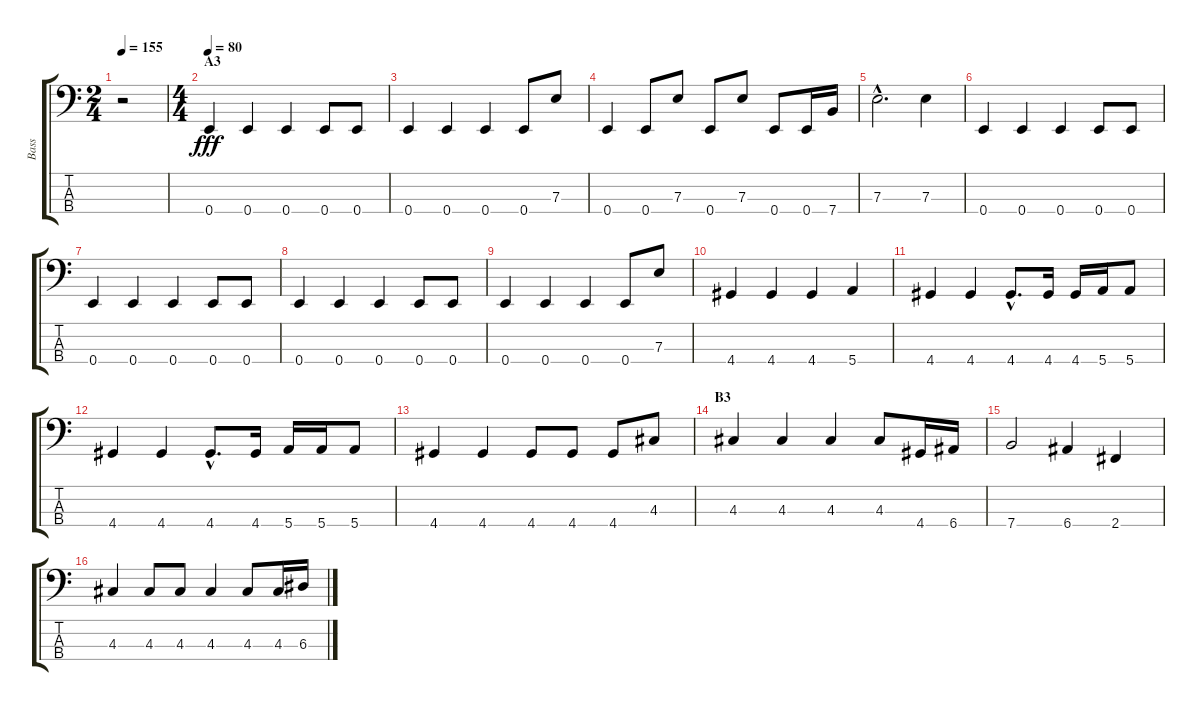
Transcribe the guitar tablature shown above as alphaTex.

\track ("Bass" "Bass") {instrument electricbassfinger}
\staff {score tabs}
\tuning (G2 D2 A1 E1) {hide}
\ts (2 4)
\tempo 155
\clef f4
\ks c
r.2{dy f} |
\ts (4 4)
\section ("" "A3")
\tempo 80
0.4.4{dy fff volume 13} 0.4.4 0.4.4 0.4.8 0.4.8 |
0.4.4 0.4.4 0.4.4 0.4.8 7.3.8 |
0.4.4 0.4.8 7.3.8 0.4.8 7.3.8 0.4.8 0.4.16 7.4.16 |
7.3{hac}.2{d} 7.3.4 |
0.4.4 0.4.4 0.4.4 0.4.8 0.4.8 |
0.4.4 0.4.4 0.4.4 0.4.8 0.4.8 |
0.4.4 0.4.4 0.4.4 0.4.8 0.4.8 |
0.4.4 0.4.4 0.4.4 0.4.8 7.3.8 |
4.4.4 4.4.4 4.4.4 5.4.4 |
4.4.4 4.4.4 4.4{hac}.8{d} 4.4.16 4.4.16 5.4.16 5.4.8 |
4.4.4 4.4.4 4.4{hac}.8{d} 4.4.16 5.4.16 5.4.16 5.4.8 |
4.4.4 4.4.4 4.4.8 4.4.8 4.4.8 4.3.8 |
\section ("" "B3")
4.3.4 4.3.4 4.3.4 4.3.8 4.4.16 6.4.16 |
7.4.2 6.4.4 2.4.4 |
4.3.4 4.3.8 4.3.8 4.3.4 4.3.8 4.3.16 6.3.16
